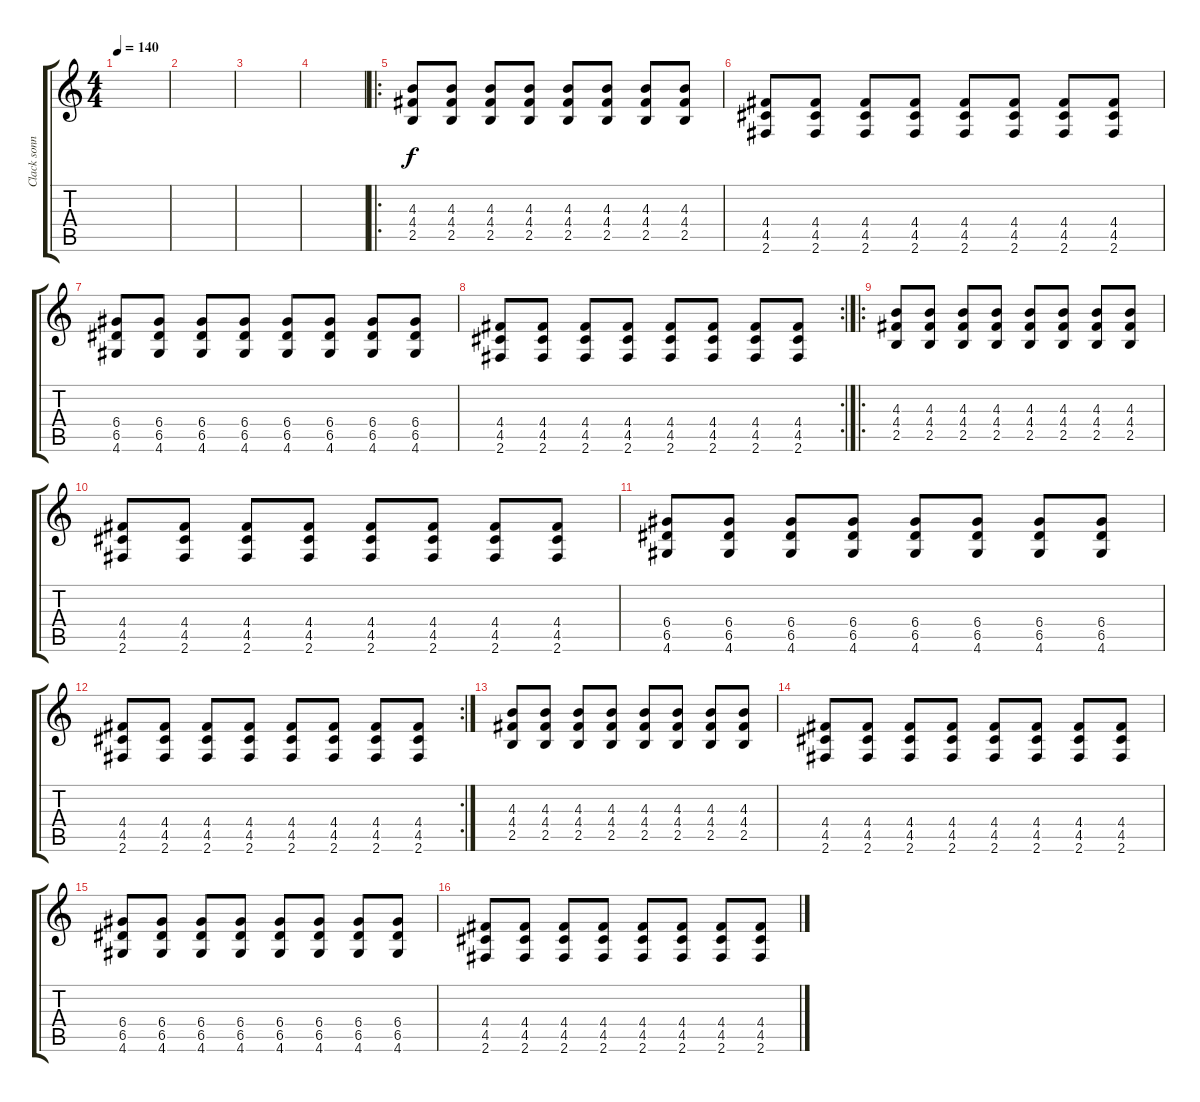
\track ("Clack sonne guitare" "Clack sonn") {instrument overdrivenguitar}
\staff {score tabs}
\tuning (E4 B3 G3 D3 A2 E2) {hide}
\ts (4 4)
\tempo 140
\clef g2
\ks c
|
|
|
|
\ro
(4.3 4.4 2.5).8 (4.3 4.4 2.5).8 (4.3 4.4 2.5).8 (4.3 4.4 2.5).8 (4.3 4.4 2.5).8 (4.3 4.4 2.5).8 (4.3 4.4 2.5).8 (4.3 4.4 2.5).8 |
(4.4 4.5 2.6).8 (4.4 4.5 2.6).8 (4.4 4.5 2.6).8 (4.4 4.5 2.6).8 (4.4 4.5 2.6).8 (4.4 4.5 2.6).8 (4.4 4.5 2.6).8 (4.4 4.5 2.6).8 |
(6.4 6.5 4.6).8 (6.4 6.5 4.6).8 (6.4 6.5 4.6).8 (6.4 6.5 4.6).8 (6.4 6.5 4.6).8 (6.4 6.5 4.6).8 (6.4 6.5 4.6).8 (6.4 6.5 4.6).8 |
\rc 2
(4.4 4.5 2.6).8 (4.4 4.5 2.6).8 (4.4 4.5 2.6).8 (4.4 4.5 2.6).8 (4.4 4.5 2.6).8 (4.4 4.5 2.6).8 (4.4 4.5 2.6).8 (4.4 4.5 2.6).8 |
\ro
(4.3 4.4 2.5).8 (4.3 4.4 2.5).8 (4.3 4.4 2.5).8 (4.3 4.4 2.5).8 (4.3 4.4 2.5).8 (4.3 4.4 2.5).8 (4.3 4.4 2.5).8 (4.3 4.4 2.5).8 |
(4.4 4.5 2.6).8 (4.4 4.5 2.6).8 (4.4 4.5 2.6).8 (4.4 4.5 2.6).8 (4.4 4.5 2.6).8 (4.4 4.5 2.6).8 (4.4 4.5 2.6).8 (4.4 4.5 2.6).8 |
(6.4 6.5 4.6).8 (6.4 6.5 4.6).8 (6.4 6.5 4.6).8 (6.4 6.5 4.6).8 (6.4 6.5 4.6).8 (6.4 6.5 4.6).8 (6.4 6.5 4.6).8 (6.4 6.5 4.6).8 |
\rc 2
(4.4 4.5 2.6).8 (4.4 4.5 2.6).8 (4.4 4.5 2.6).8 (4.4 4.5 2.6).8 (4.4 4.5 2.6).8 (4.4 4.5 2.6).8 (4.4 4.5 2.6).8 (4.4 4.5 2.6).8 |
(4.3 4.4 2.5).8 (4.3 4.4 2.5).8 (4.3 4.4 2.5).8 (4.3 4.4 2.5).8 (4.3 4.4 2.5).8 (4.3 4.4 2.5).8 (4.3 4.4 2.5).8 (4.3 4.4 2.5).8 |
(4.4 4.5 2.6).8 (4.4 4.5 2.6).8 (4.4 4.5 2.6).8 (4.4 4.5 2.6).8 (4.4 4.5 2.6).8 (4.4 4.5 2.6).8 (4.4 4.5 2.6).8 (4.4 4.5 2.6).8 |
(6.4 6.5 4.6).8 (6.4 6.5 4.6).8 (6.4 6.5 4.6).8 (6.4 6.5 4.6).8 (6.4 6.5 4.6).8 (6.4 6.5 4.6).8 (6.4 6.5 4.6).8 (6.4 6.5 4.6).8 |
(4.4 4.5 2.6).8 (4.4 4.5 2.6).8 (4.4 4.5 2.6).8 (4.4 4.5 2.6).8 (4.4 4.5 2.6).8 (4.4 4.5 2.6).8 (4.4 4.5 2.6).8 (4.4 4.5 2.6).8
